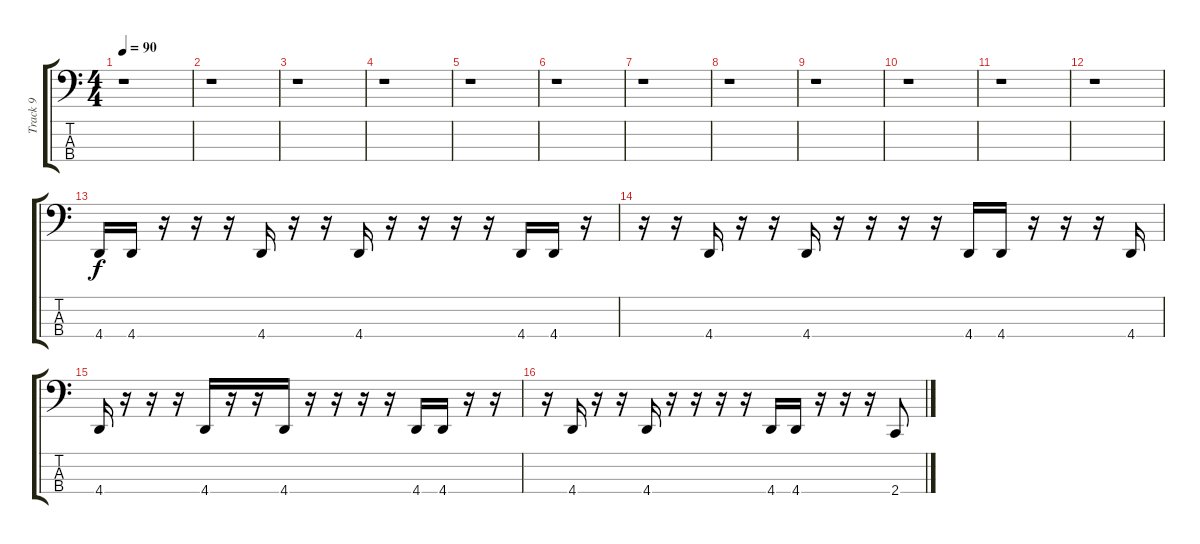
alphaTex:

\track ("Track 9" "Track 9") {instrument fretlessbass}
\staff {score tabs}
\tuning (F2 Bb1 F1 Bb0) {hide}
\ts (4 4)
\tempo 90
\clef f4
\ks c
r.1{dy f instrument fretlessbass} |
r.1 |
r.1 |
r.1 |
r.1 |
r.1 |
r.1 |
r.1 |
r.1 |
r.1 |
r.1 |
r.1 |
4.4.16 4.4.16 r.16 r.16 r.16 4.4.16 r.16 r.16 4.4.16 r.16 r.16 r.16 r.16 4.4.16 4.4.16 r.16 |
r.16 r.16 4.4.16 r.16 r.16 4.4.16 r.16 r.16 r.16 r.16 4.4.16 4.4.16 r.16 r.16 r.16 4.4.16 |
4.4.16 r.16 r.16 r.16 4.4.16 r.16 r.16 4.4.16 r.16 r.16 r.16 r.16 4.4.16 4.4.16 r.16 r.16 |
r.16 4.4.16 r.16 r.16 4.4.16 r.16 r.16 r.16 r.16 4.4.16 4.4.16 r.16 r.16 r.16 2.4.8
